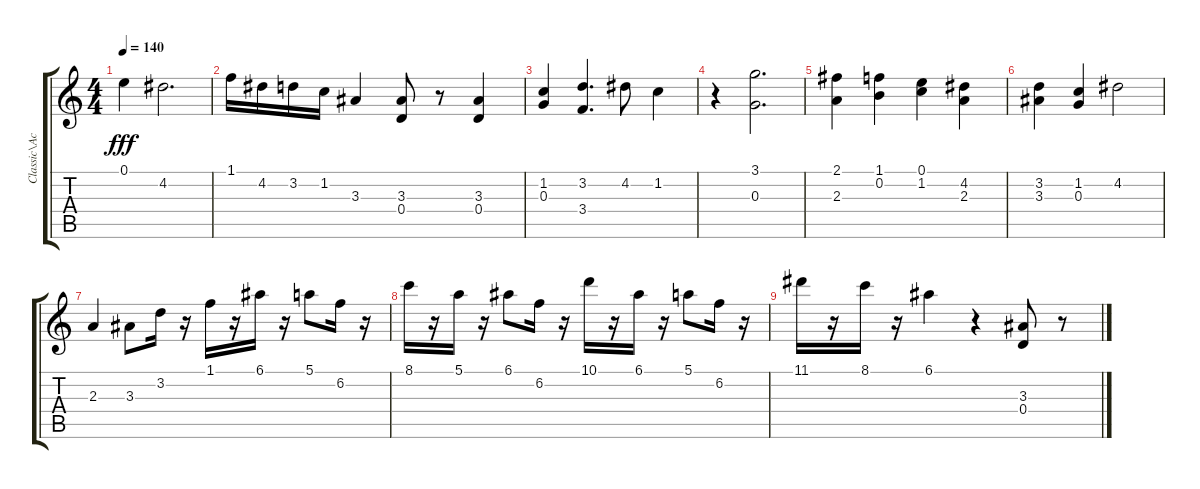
\track ("Classic\\Acoustic Guitar" "Classic\\Ac") {instrument acousticguitarsteel}
\staff {score tabs}
\tuning (E4 B3 G3 D3 A2 E2) {hide}
\ts (4 4)
\tempo 140
\clef g2
\ks c
0.1.4{dy fff} 4.2.2{d} |
1.1.16 4.2.16 3.2.16 1.2.16 3.3.4 (3.3 0.4).8 r.8 (3.3 0.4).4 |
(1.2 0.3).4 (3.2 3.4).4{d} 4.2.8 1.2.4 |
r.4 (3.1 0.3).2{d} |
(2.1 2.3).4 (1.1 0.2).4 (0.1 1.2).4 (4.2 2.3).4 |
(3.2 3.3).4 (1.2 0.3).4 4.2.2 |
2.3.4 3.3.8 3.2.16 r.16 1.1.16 r.16 6.1.16 r.16 5.1.8 6.2.16 r.16 |
8.1.16 r.16 5.1.16 r.16 6.1.8 6.2.16 r.16 10.1.16 r.16 6.1.16 r.16 5.1.8 6.2.16 r.16 |
11.1.16 r.16 8.1.16 r.16 6.1.4 r.4 (3.3 0.4).8 r.8
